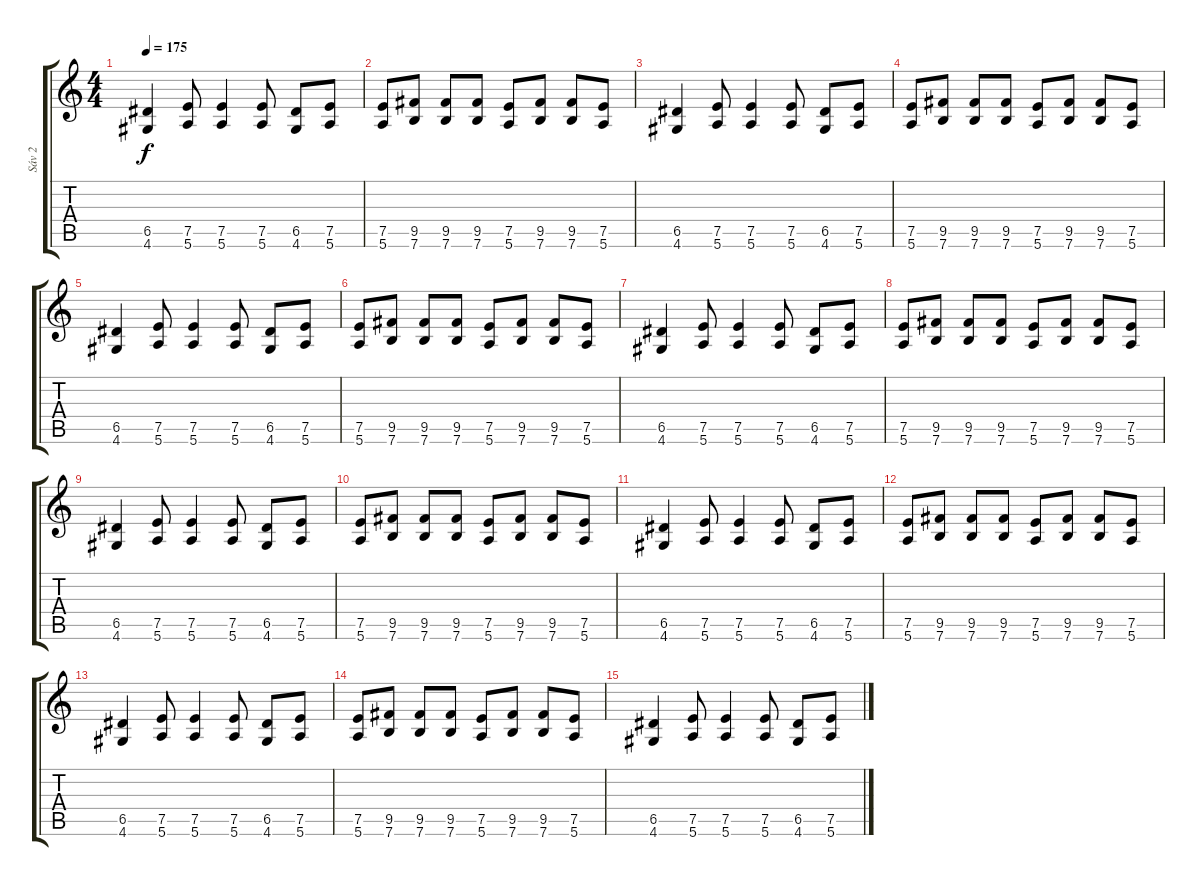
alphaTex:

\track ("Sáv 2" "Sáv 2") {instrument distortionguitar}
\staff {score tabs}
\tuning (E4 B3 G3 D3 A2 E2) {hide}
\ts (4 4)
\tempo 175
\clef g2
\ks c
(6.5 4.6).4{dy f} (7.5 5.6).8 (7.5 5.6).4 (7.5 5.6).8 (6.5 4.6).8 (7.5 5.6).8 |
(7.5 5.6).8 (9.5 7.6).8 (9.5 7.6).8 (9.5 7.6).8 (7.5 5.6).8 (9.5 7.6).8 (9.5 7.6).8 (7.5 5.6).8 |
(6.5 4.6).4 (7.5 5.6).8 (7.5 5.6).4 (7.5 5.6).8 (6.5 4.6).8 (7.5 5.6).8 |
(7.5 5.6).8 (9.5 7.6).8 (9.5 7.6).8 (9.5 7.6).8 (7.5 5.6).8 (9.5 7.6).8 (9.5 7.6).8 (7.5 5.6).8 |
(6.5 4.6).4 (7.5 5.6).8 (7.5 5.6).4 (7.5 5.6).8 (6.5 4.6).8 (7.5 5.6).8 |
(7.5 5.6).8 (9.5 7.6).8 (9.5 7.6).8 (9.5 7.6).8 (7.5 5.6).8 (9.5 7.6).8 (9.5 7.6).8 (7.5 5.6).8 |
(6.5 4.6).4 (7.5 5.6).8 (7.5 5.6).4 (7.5 5.6).8 (6.5 4.6).8 (7.5 5.6).8 |
(7.5 5.6).8 (9.5 7.6).8 (9.5 7.6).8 (9.5 7.6).8 (7.5 5.6).8 (9.5 7.6).8 (9.5 7.6).8 (7.5 5.6).8 |
(6.5 4.6).4 (7.5 5.6).8 (7.5 5.6).4 (7.5 5.6).8 (6.5 4.6).8 (7.5 5.6).8 |
(7.5 5.6).8 (9.5 7.6).8 (9.5 7.6).8 (9.5 7.6).8 (7.5 5.6).8 (9.5 7.6).8 (9.5 7.6).8 (7.5 5.6).8 |
(6.5 4.6).4 (7.5 5.6).8 (7.5 5.6).4 (7.5 5.6).8 (6.5 4.6).8 (7.5 5.6).8 |
(7.5 5.6).8 (9.5 7.6).8 (9.5 7.6).8 (9.5 7.6).8 (7.5 5.6).8 (9.5 7.6).8 (9.5 7.6).8 (7.5 5.6).8 |
(6.5 4.6).4 (7.5 5.6).8 (7.5 5.6).4 (7.5 5.6).8 (6.5 4.6).8 (7.5 5.6).8 |
(7.5 5.6).8 (9.5 7.6).8 (9.5 7.6).8 (9.5 7.6).8 (7.5 5.6).8 (9.5 7.6).8 (9.5 7.6).8 (7.5 5.6).8 |
(6.5 4.6).4 (7.5 5.6).8 (7.5 5.6).4 (7.5 5.6).8 (6.5 4.6).8 (7.5 5.6).8
